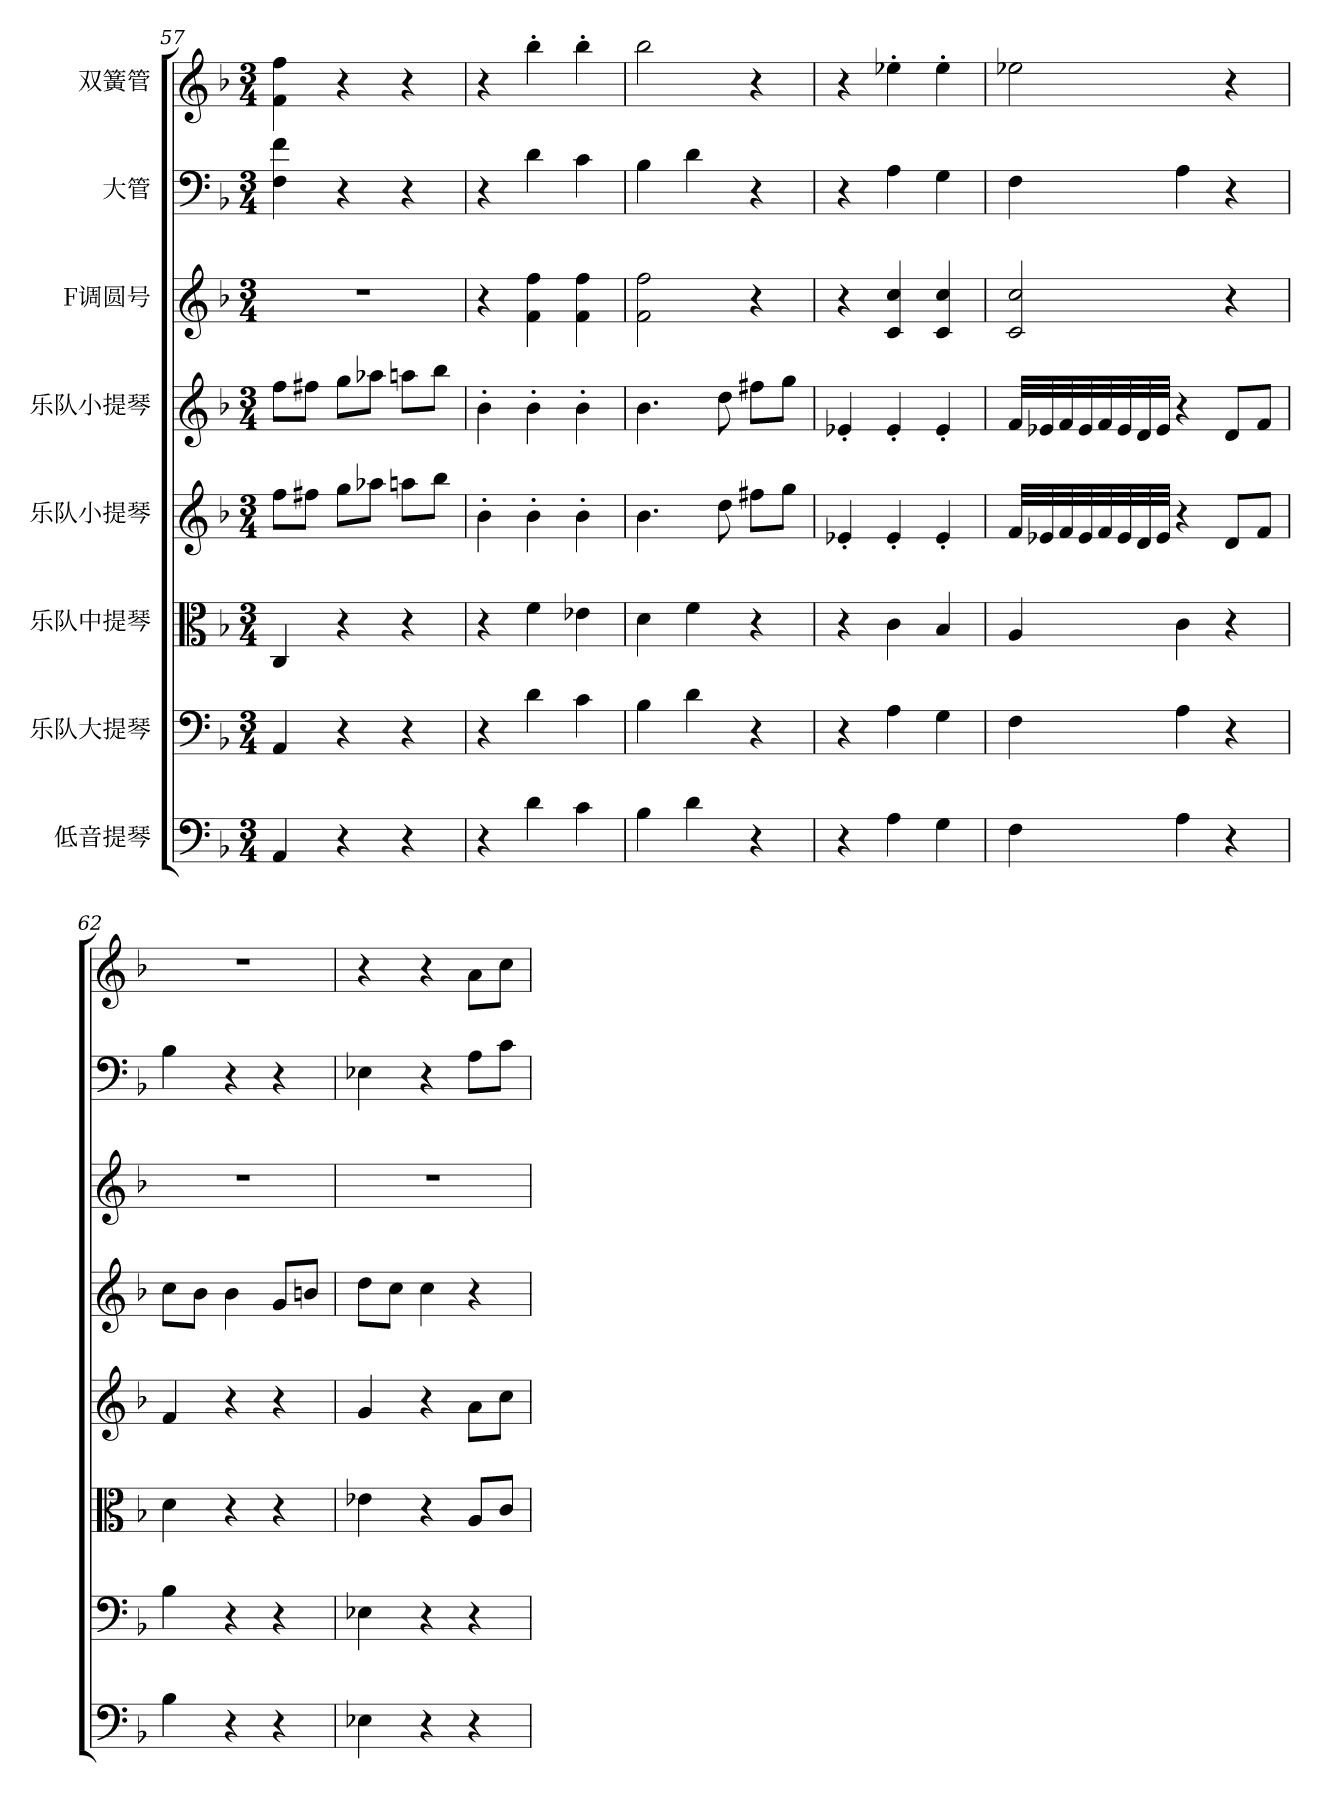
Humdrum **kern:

**kern	**kern	**kern	**kern	**kern	**kern	**kern	**kern
*part8	*part7	*part6	*part5	*part4	*part3	*part2	*part1
*staff8	*staff7	*staff6	*staff5	*staff4	*staff3	*staff2	*staff1
*I"低音提琴	*I"乐队大提琴	*I"乐队中提琴	*I"乐队小提琴	*I"乐队小提琴	*I"F调圆号	*I"大管	*I"双簧管
*clefF4	*clefF4	*clefC3	*clefG2	*clefG2	*clefG2	*clefF4	*clefG2
*ITrd7c12	*	*	*	*	*ITrd4c7	*	*
*k[b-]	*k[b-]	*k[b-]	*k[b-]	*k[b-]	*k[b-e-]	*k[b-]	*k[b-]
*M3/4	*M3/4	*M3/4	*M3/4	*M3/4	*M3/4	*M3/4	*M3/4
*MM132	*MM132	*MM132	*MM132	*MM132	*MM132	*MM132	*MM132
=57	=57	=57	=57	=57	=57	=57	=57
4AAA/	4AA/	4C/	8ff\L	8ff\L	2.r	4F\ 4f\	4f\ 4ff\
.	.	.	8ff#X\J	8ff#X\J	.	.	.
4r	4r	4r	8gg\L	8gg\L	.	4r	4r
.	.	.	8aa-X\J	8aa-X\J	.	.	.
4r	4r	4r	8aan\L	8aan\L	.	4r	4r
.	.	.	8bb-\J	8bb-\J	.	.	.
=58	=58	=58	=58	=58	=58	=58	=58
4r	4r	4r	4b-'\	4b-'\	4r	4r	4r
4D\	4d\	4f\	4b-'\	4b-'\	4B-\ 4b-\	4d\	4bb-'\
4C\	4c\	4e-X\	4b-'\	4b-'\	4B-\ 4b-\	4c\	4bb-'\
!!LO:PB:g=z
=59	=59	=59	=59	=59	=59	=59	=59
4BB-\	4B-\	4d\	4.b-\	4.b-\	2B-\ 2b-\	4B-\	2bb-\
4D\	4d\	4f\	.	.	.	4d\	.
.	.	.	8dd\	8dd\	.	.	.
4r	4r	4r	8ff#X\L	8ff#X\L	4r	4r	4r
.	.	.	8gg\J	8gg\J	.	.	.
=60	=60	=60	=60	=60	=60	=60	=60
4r	4r	4r	4e-X'/	4e-X'/	4r	4r	4r
4AA\	4A\	4c\	4e-'/	4e-'/	4F/ 4f/	4A\	4ee-X'\
4GG\	4G\	4B-/	4e-'/	4e-'/	4F/ 4f/	4G\	4ee-'\
=61	=61	=61	=61	=61	=61	=61	=61
4FF\	4F\	4A/	32f/LLL	32f/LLL	2F/ 2f/	4F\	2ee-X\
.	.	.	32e-X/	32e-X/	.	.	.
.	.	.	32f/	32f/	.	.	.
.	.	.	32e-/	32e-/	.	.	.
.	.	.	32f/	32f/	.	.	.
.	.	.	32e-/	32e-/	.	.	.
.	.	.	32d/	32d/	.	.	.
.	.	.	32e-/JJJ	32e-/JJJ	.	.	.
4AA\	4A\	4c\	4r	4r	.	4A\	.
4r	4r	4r	8d/L	8d/L	4r	4r	4r
.	.	.	8f/J	8f/J	.	.	.
=62	=62	=62	=62	=62	=62	=62	=62
4BB-\	4B-\	4d\	4f/	8cc\L	2.r	4B-\	2.r
.	.	.	.	8b-\J	.	.	.
4r	4r	4r	4r	4b-\	.	4r	.
4r	4r	4r	4r	8g/L	.	4r	.
.	.	.	.	8bn/J	.	.	.
=63	=63	=63	=63	=63	=63	=63	=63
4EE-X\	4E-X\	4e-X\	4g/	8dd\L	2.r	4E-X\	4r
.	.	.	.	8cc\J	.	.	.
4r	4r	4r	4r	4cc\	.	4r	4r
4r	4r	8A/L	8a\L	4r	.	8A\L	8a\L
.	.	8c/J	8cc\J	.	.	8c\J	8cc\J
=	=	=	=	=	=	=	=
*-	*-	*-	*-	*-	*-	*-	*-
